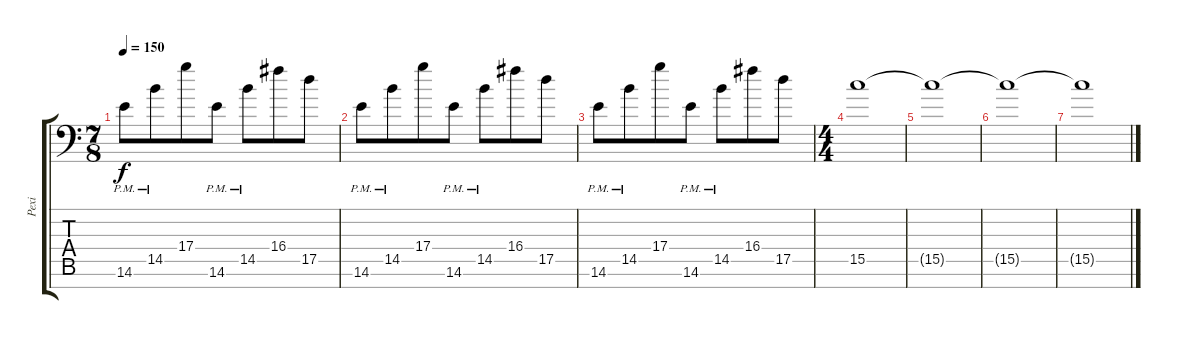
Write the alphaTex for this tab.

\track ("Pexi" "Pexi") {instrument distortionguitar}
\staff {score tabs}
\tuning (E4 B3 G3 D3 A2 D2 A1) {hide}
\ts (7 8)
\tempo 150
\clef f4
\ks c
14.6{pm}.8{dy f} 14.5{pm}.8 17.4.8 14.6{pm}.8 14.5{pm}.8 16.4.8 17.5.8 |
14.6{pm}.8 14.5{pm}.8 17.4.8 14.6{pm}.8 14.5{pm}.8 16.4.8 17.5.8 |
14.6{pm}.8 14.5{pm}.8 17.4.8 14.6{pm}.8 14.5{pm}.8 16.4.8 17.5.8 |
\ts (4 4)
15.5.1 |
15.5{t}.1 |
15.5{t}.1 |
15.5{t}.1
